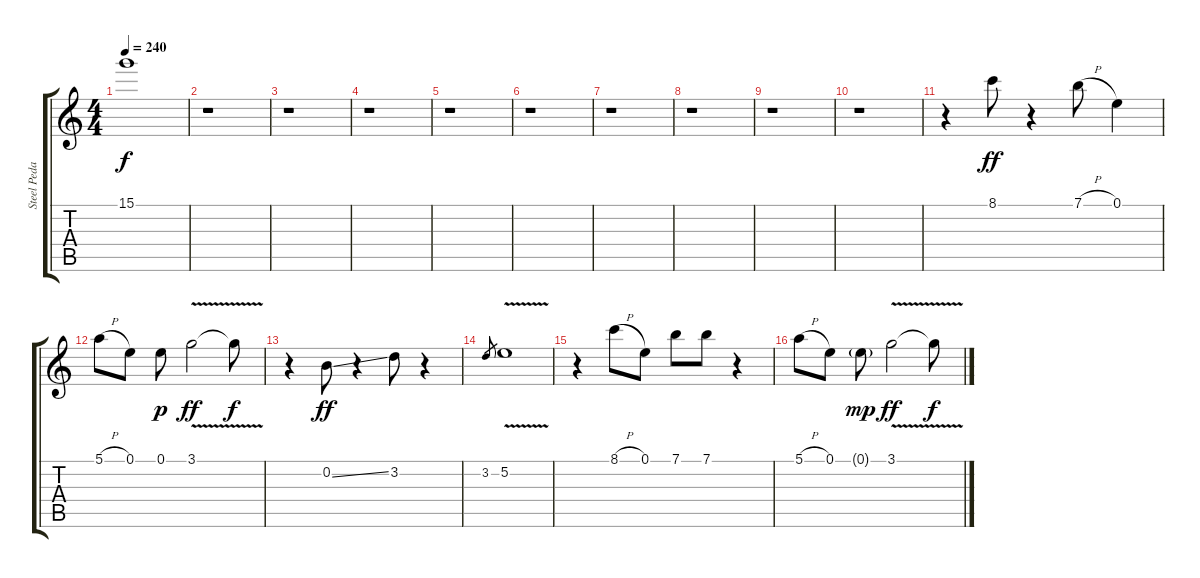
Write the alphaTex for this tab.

\track ("Steel Pedal" "Steel Peda") {instrument electricguitarjazz}
\staff {score tabs}
\tuning (E4 B3 G3 D3 A2 E2) {hide}
\ts (4 4)
\tempo 240
\clef g2
\ks c
15.1.1{dy f} |
r.1 |
r.1 |
r.1 |
r.1 |
r.1 |
r.1 |
r.1 |
r.1 |
r.1 |
r.4 8.1.8{dy ff} r.4 7.1{h}.8 0.1.4 |
5.1{h}.8 0.1.8 0.1.8{dy p} 3.1{v}.2{dy ff} 3.1{v t}.8{dy f} |
r.4 0.2{ss}.8{dy ff} r.4 3.2.8 r.4 |
3.2.8{gr} 5.2{v}.1 |
r.4 8.1{h}.8 0.1.8 7.1.8 7.1.8 r.4 |
5.1{h}.8 0.1.8 0.1{g}.8{dy mp} 3.1{v}.2{dy ff} 3.1{v t}.8{dy f}
